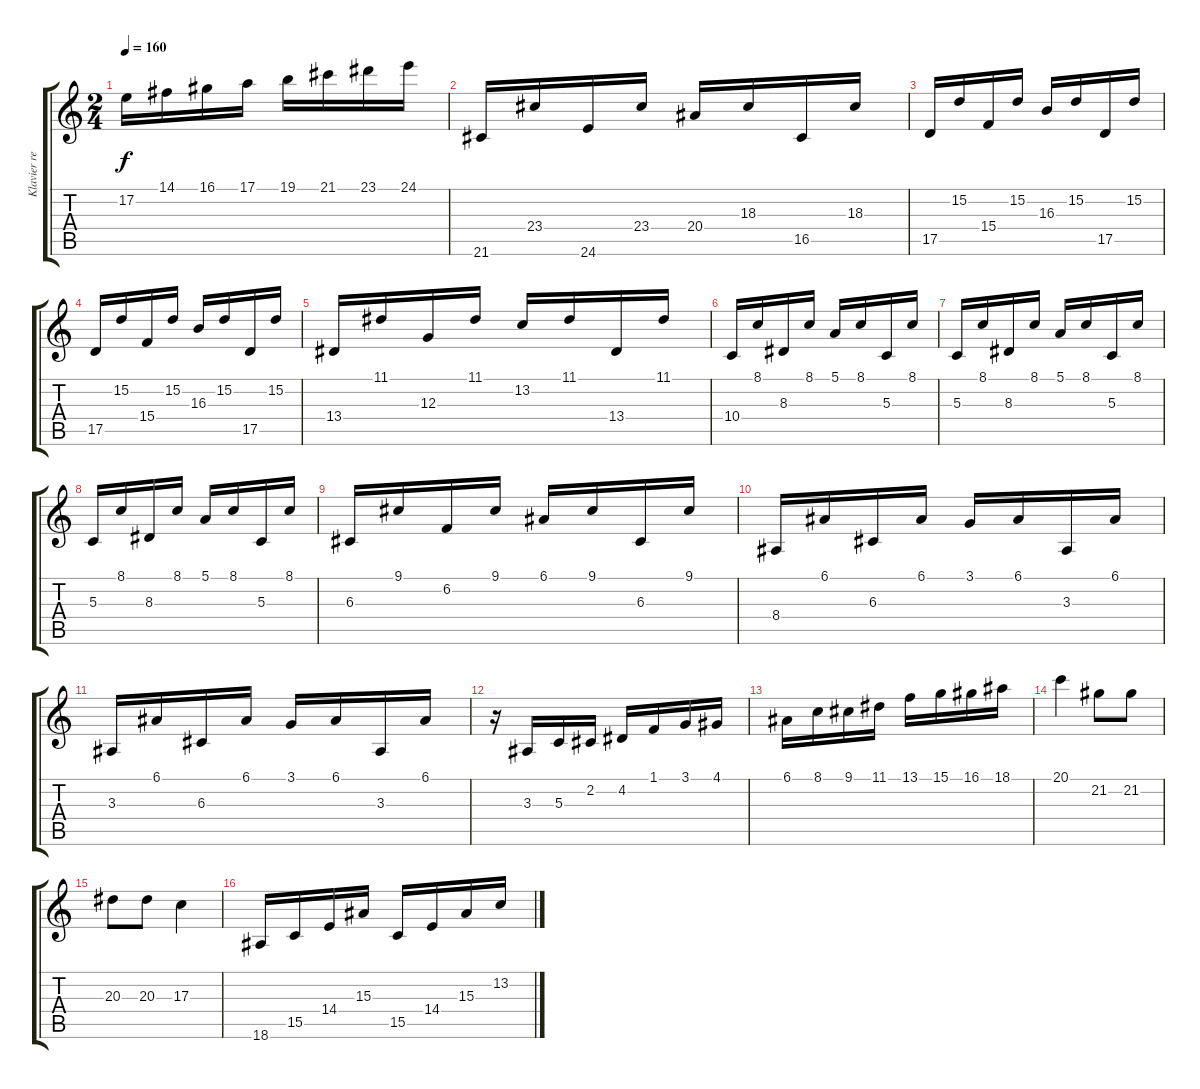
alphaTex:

\track ("Klavier rechte Hand" "Klavier re") {instrument acousticgrandpiano}
\staff {score tabs}
\tuning (E4 B3 G3 D3 A2 E2) {hide}
\ts (2 4)
\tempo 160
\clef g2
\ks c
17.2.16{dy f} 14.1.16 16.1.16 17.1.16 19.1.16 21.1.16 23.1.16 24.1.16 |
21.6.16 23.4.16 24.6.16 23.4.16 20.4.16 18.3.16 16.5.16 18.3.16 |
17.5.16 15.2.16 15.4.16 15.2.16 16.3.16 15.2.16 17.5.16 15.2.16 |
17.5.16 15.2.16 15.4.16 15.2.16 16.3.16 15.2.16 17.5.16 15.2.16 |
13.4.16 11.1.16 12.3.16 11.1.16 13.2.16 11.1.16 13.4.16 11.1.16 |
10.4.16 8.1.16 8.3.16 8.1.16 5.1.16 8.1.16 5.3.16 8.1.16 |
5.3.16 8.1.16 8.3.16 8.1.16 5.1.16 8.1.16 5.3.16 8.1.16 |
5.3.16 8.1.16 8.3.16 8.1.16 5.1.16 8.1.16 5.3.16 8.1.16 |
6.3.16 9.1.16 6.2.16 9.1.16 6.1.16 9.1.16 6.3.16 9.1.16 |
8.4.16 6.1.16 6.3.16 6.1.16 3.1.16 6.1.16 3.3.16 6.1.16 |
3.3.16 6.1.16 6.3.16 6.1.16 3.1.16 6.1.16 3.3.16 6.1.16 |
r.16 3.3.16 5.3.16 2.2.16 4.2.16 1.1.16 3.1.16 4.1.16 |
6.1.16 8.1.16 9.1.16 11.1.16 13.1.16 15.1.16 16.1.16 18.1.16 |
20.1.4 21.2.8 21.2.8 |
20.3.8 20.3.8 17.3.4 |
18.6.16 15.5.16 14.4.16 15.3.16 15.5.16 14.4.16 15.3.16 13.2.16
